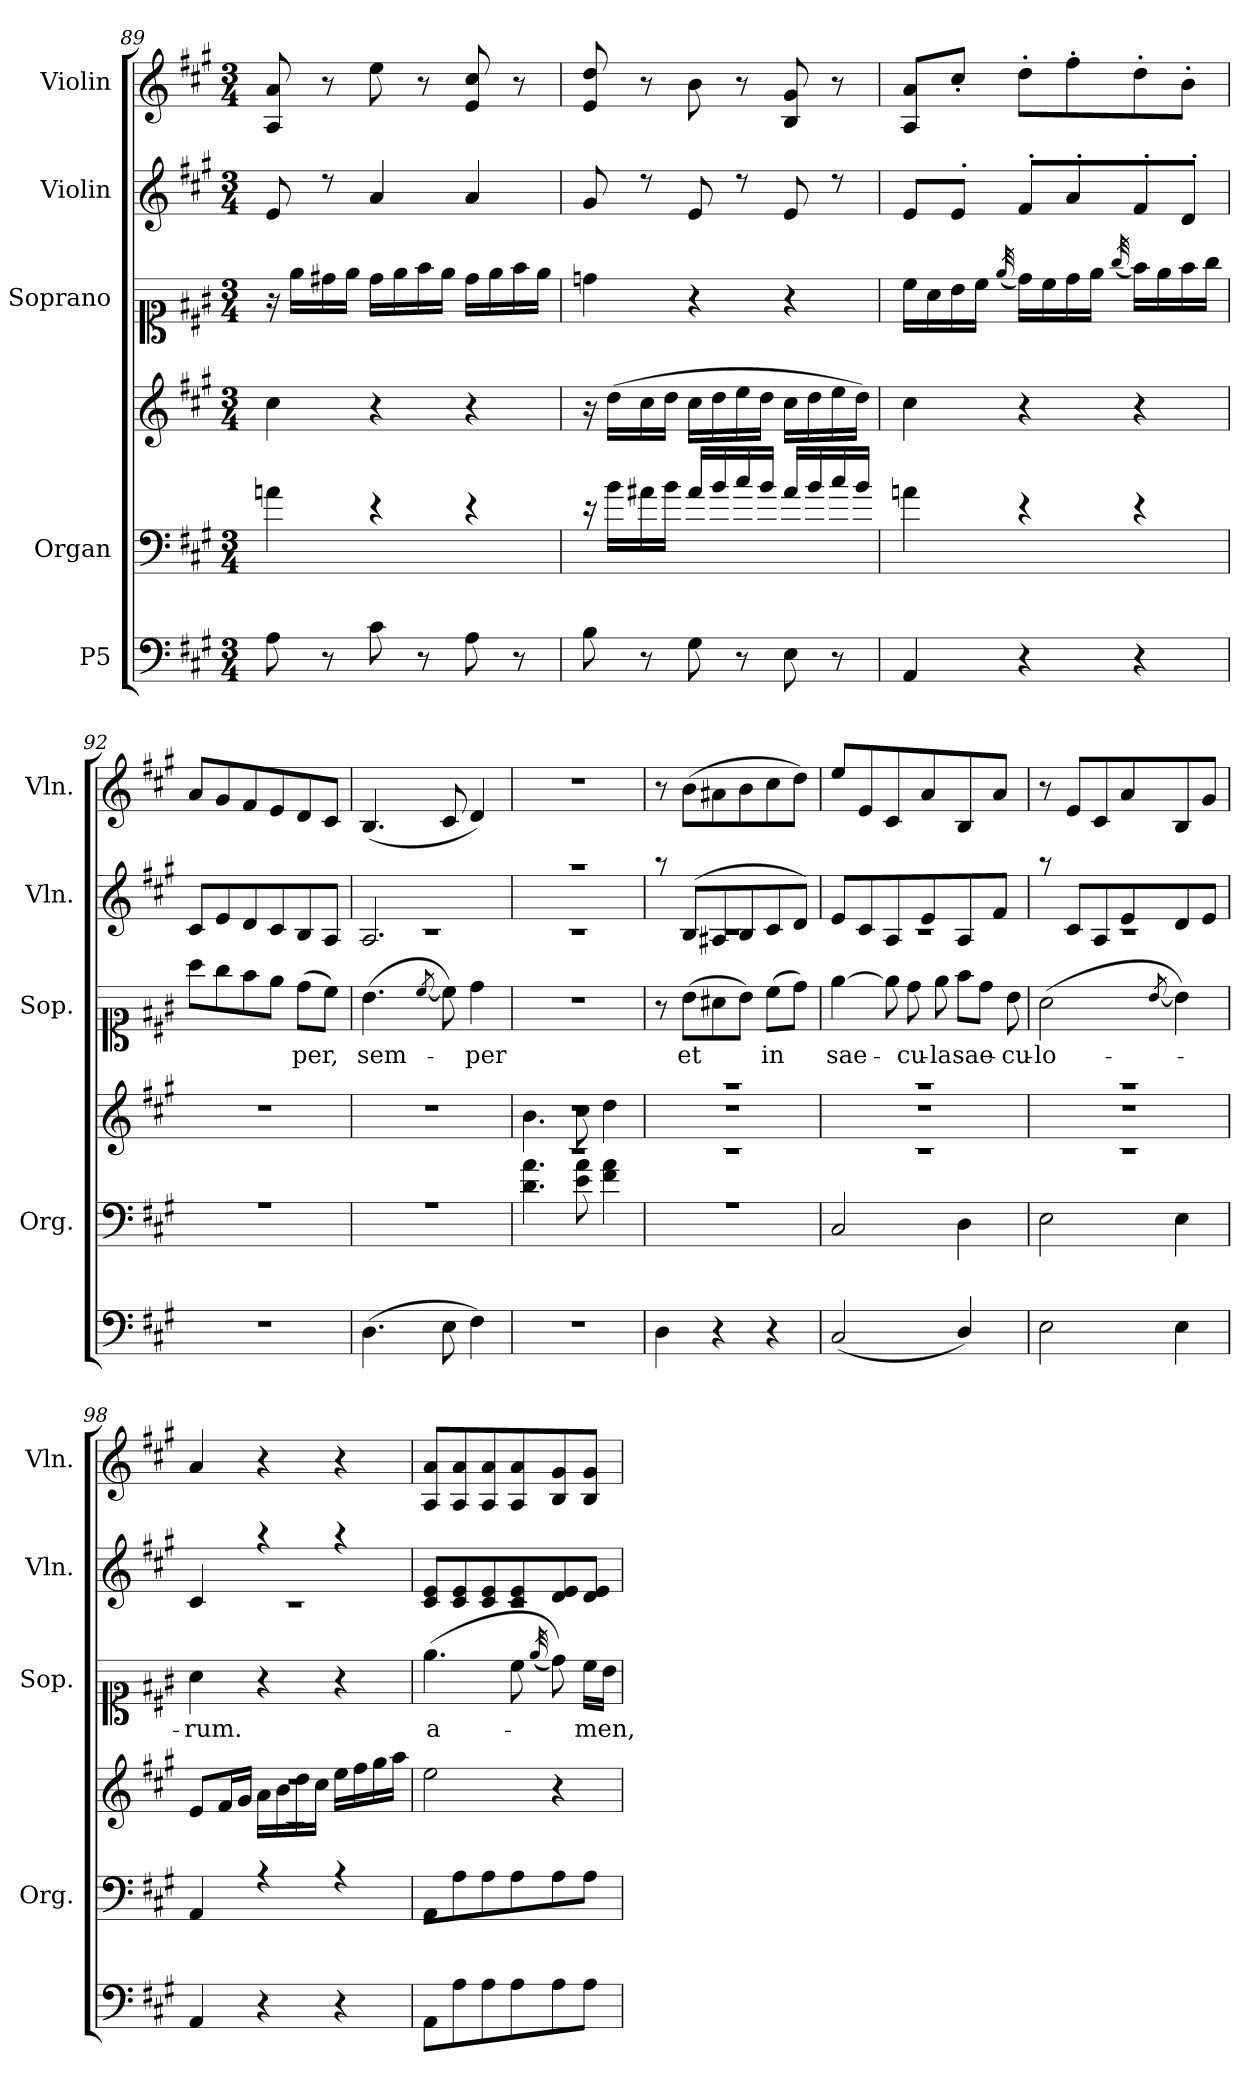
**kern	**kern	**kern	**kern	**text	**kern	**kern
*part5	*part4	*part4	*part3	*part3	*part2	*part1
*staff6	*staff5	*staff4	*staff3	*staff3	*staff2	*staff1
*I"P5	*I"Organ	*	*I"Soprano	*	*I"Violin	*I"Violin
*	*I'Org.	*	*I'Sop.	*	*I'Vln.	*I'Vln.
*clefF4	*clefF4	*clefG2	*clefC1	*	*clefG2	*clefG2
*k[f#c#g#]	*k[f#c#g#]	*k[f#c#g#]	*k[f#c#g#]	*	*k[f#c#g#]	*k[f#c#g#]
*A:	*A:	*A:	*A:	*	*A:	*A:
*M3/4	*M3/4	*M3/4	*M3/4	*	*M3/4	*M3/4
=89	=89	=89	=89	=89	=89	=89
*	*^	*^	*	*	*^	*
*	*	*	*	*^	*	*	*	*	*
8A\	4ani\	2.ryy	2.ryy	2.ryy	4cc#\	16r	.	8e/	2.ryy	8A/ 8a/
.	.	.	.	.	.	16ee\LL	.	.	.	.
8r	.	.	.	.	.	16dd#X\	.	8r	.	8r
.	.	.	.	.	.	16ee\JJ	.	.	.	.
8c#\	4r	.	.	.	4r	16dd#\LL	.	4a/	.	8ee\
.	.	.	.	.	.	16ee\	.	.	.	.
8r	.	.	.	.	.	16ff#\	.	.	.	8r
.	.	.	.	.	.	16ee\JJ	.	.	.	.
8A\	4r	.	.	.	4r	16dd#\LL	.	4a/	.	8e/ 8cc#/
.	.	.	.	.	.	16ee\	.	.	.	.
8r	.	.	.	.	.	16ff#\	.	.	.	8r
.	.	.	.	.	.	16ee\JJ	.	.	.	.
!!LO:LB:g=z
=90	=90	=90	=90	=90	=90	=90	=90	=90	=90	=90
8B\	16r	2.ryy	2.ryy	2.ryy	16r	4ddni\	.	8g#/	2.ryy	8e/ 8dd/
.	16b\LL	.	.	.	(>16dd\LL	.	.	.	.	.
8r	16a#X\	.	.	.	16cc#\	.	.	8r	.	8r
.	16b\JJ	.	.	.	16dd\JJ	.	.	.	.	.
8G#\	16a#/LL	.	.	.	16cc#\LL	4r	.	8e/	.	8b\
.	16b/	.	.	.	16dd\	.	.	.	.	.
8r	16cc#/	.	.	.	16ee\	.	.	8r	.	8r
.	16b/JJ	.	.	.	16dd\JJ	.	.	.	.	.
8E\	16a#/LL	.	.	.	16cc#\LL	4r	.	8e/	.	8B/ 8g#/
.	16b/	.	.	.	16dd\	.	.	.	.	.
8r	16cc#/	.	.	.	16ee\	.	.	8r	.	8r
.	16b/JJ	.	.	.	16dd\JJ)	.	.	.	.	.
=91	=91	=91	=91	=91	=91	=91	=91	=91	=91	=91
4AA/	4ani\	2.ryy	2.ryy	2.ryy	4cc#\	16cc#\LL	.	8e/L	2.ryy	8A/ 8a/L
.	.	.	.	.	.	16a\	.	.	.	.
.	.	.	.	.	.	16b\	.	8e'>/J	.	8cc#'>/J
.	.	.	.	.	.	16cc#\JJ	.	.	.	.
.	.	.	.	.	.	(<32qee/	.	.	.	.
4r	4r	.	.	.	4r	16dd\LL)	.	8f#'>/L	.	8dd'>\L
.	.	.	.	.	.	16cc#\	.	.	.	.
.	.	.	.	.	.	16dd\	.	8a'>/	.	8ff#'>\
.	.	.	.	.	.	16ee\JJ	.	.	.	.
.	.	.	.	.	.	(<32qgg#/	.	.	.	.
4r	4r	.	.	.	4r	16ff#\LL)	.	8f#'>/	.	8dd'>\
.	.	.	.	.	.	16ee\	.	.	.	.
.	.	.	.	.	.	16ff#\	.	8d'>/J	.	8b'>\J
.	.	.	.	.	.	16gg#\JJ	.	.	.	.
=92	=92	=92	=92	=92	=92	=92	=92	=92	=92	=92
!LO:N:vis=1	!LO:N:vis=1	!	!	!	!LO:N:vis=1	!	!	!	!	!
2.r	2.r	2.ryy	2.ryy	2.ryy	2.r	8aa\L	.	8c#/L	2.ryy	8a/L
.	.	.	.	.	.	8gg#\	.	8e/	.	8g#/
.	.	.	.	.	.	8ff#\	.	8d/	.	8f#/
.	.	.	.	.	.	8ee\J	.	8c#/	.	8e/
!	!	!	!	!	!	!	!LO:LY:b	!	!	!
.	.	.	.	.	.	(>8dd\L	-per,	8B/	.	8d/
.	.	.	.	.	.	8cc#\J)	.	8A/J	.	8c#/J
=93	=93	=93	=93	=93	=93	=93	=93	=93	=93	=93
!	!LO:N:vis=1	!	!	!	!LO:N:vis=1	!	!LO:LY:b	!	!LO:N:vis=1	!
(>4.D\	2.r	2.ryy	2.ryy	2.ryy	2.r	(>4.b\	sem-	2.A/	2.rc	(<4.B/
.	.	.	.	.	.	[<8qcc#/	.	.	.	.
8E\	.	.	.	.	.	8cc#\])	.	.	.	8c#/
!	!	!	!	!	!	!	!LO:LY:b	!	!	!
4F#\)	.	.	.	.	.	4dd\	-per	.	.	4d/)
=94	=94	=94	=94	=94	=94	=94	=94	=94	=94	=94
!LO:N:vis=1	!	!	!	!LO:N:vis=1	!LO:N:vis=1	!LO:N:vis=1	!	!LO:N:vis=1	!LO:N:vis=1	!LO:N:vis=1
2.r	4.d\ 4.a\	2.ryy	4.b\	2.rc	2.r	2.r	.	2.raa	2.rc	2.r
.	8e\ 8a\	.	8cc#\	.	.	.	.	.	.	.
.	4f#\ 4a\	.	4dd\	.	.	.	.	.	.	.
!!LO:PB:g=z
=95	=95	=95	=95	=95	=95	=95	=95	=95	=95	=95
!	!LO:N:vis=1	!	!LO:N:vis=1	!LO:N:vis=1	!LO:N:vis=1	!	!	!	!LO:N:vis=1	!
4D\	2.r	2.ryy	2.raa	2.rc	2.r	8r	.	8raa	2.rc	8r
!	!	!	!	!	!	!	!LO:LY:b	!	!	!
.	.	.	.	.	.	(>8b\L	et	(<8B/L	.	(>8b\L
4r	.	.	.	.	.	8a#X\	.	8A#X/	.	8a#X\
.	.	.	.	.	.	8b\J)	.	8B/	.	8b\
!	!	!	!	!	!	!	!LO:LY:b	!	!	!
4r	.	.	.	.	.	(>8cc#\L	in	8c#/	.	8cc#\
.	.	.	.	.	.	8dd\J)	.	8d/J)	.	8dd\J)
=96	=96	=96	=96	=96	=96	=96	=96	=96	=96	=96
!	!	!	!LO:N:vis=1	!LO:N:vis=1	!LO:N:vis=1	!	!LO:LY:b	!	!LO:N:vis=1	!
(>2C#/	2C#/	2.ryy	2.raa	2.rc	2.r	[>4ee\	sae-	8e/L	2.rc	8ee/L
.	.	.	.	.	.	.	.	8c#/	.	8e/
*	*	*	*	*	*	*Xtuplet	*	*	*	*
.	.	.	.	.	.	12ee\]	.	8A/	.	8c#/
!	!	!	!	!	!	!	!LO:LY:b	!	!	!
.	.	.	.	.	.	12dd\	-cu-	.	.	.
.	.	.	.	.	.	.	.	8e/	.	8a/
!	!	!	!	!	!	!	!LO:LY:b	!	!	!
.	.	.	.	.	.	12ee\	-la	.	.	.
!	!	!	!	!	!	!	!LO:LY:b	!	!	!
4D/)	4D\	.	.	.	.	12ff#\L	sae-	8A/	.	8B/
.	.	.	.	.	.	12dd\J	.	.	.	.
.	.	.	.	.	.	.	.	8f#/J	.	8a/J
!	!	!	!	!	!	!	!LO:LY:b	!	!	!
.	.	.	.	.	.	12b\	-cu-	.	.	.
=97	=97	=97	=97	=97	=97	=97	=97	=97	=97	=97
!	!	!	!LO:N:vis=1	!LO:N:vis=1	!LO:N:vis=1	!	!LO:LY:b	!	!LO:N:vis=1	!
2E\	2E\	2.ryy	2.raa	2.rc	2.r	(>2a\	-lo-	8raa	2.rc	8r
.	.	.	.	.	.	.	.	8c#/L	.	8e/L
.	.	.	.	.	.	.	.	8A/	.	8c#/
.	.	.	.	.	.	.	.	8e/	.	8a/
.	.	.	.	.	.	[<8qb/	.	.	.	.
4E\	4E\	.	.	.	.	4b\])	.	8d/	.	8B/
.	.	.	.	.	.	.	.	8e/J	.	8g#/J
=98	=98	=98	=98	=98	=98	=98	=98	=98	=98	=98
!	!	!	!	!LO:N:vis=1	!LO:N:vis=1	!	!LO:LY:b	!	!LO:N:vis=1	!
4AA/	4AA/	2.ryy	8e/L	2.rc	2.r	4a\	-rum.	4c#/	2.rc	4a/
.	.	.	16f#/L	.	.	.	.	.	.	.
.	.	.	16g#/JJ	.	.	.	.	.	.	.
4r	4r	.	16a\LL	.	.	4r	.	4raa	.	4r
.	.	.	16b\	.	.	.	.	.	.	.
.	.	.	16dd\	.	.	.	.	.	.	.
.	.	.	16cc#\JJ	.	.	.	.	.	.	.
4r	4r	.	16ee\LL	.	.	4r	.	4raa	.	4r
.	.	.	16ff#\	.	.	.	.	.	.	.
.	.	.	16gg#\	.	.	.	.	.	.	.
.	.	.	16aa\JJ	.	.	.	.	.	.	.
=99	=99	=99	=99	=99	=99	=99	=99	=99	=99	=99
!	!	!	!	!	!	!	!LO:LY:b	!	!LO:N:vis=1	!
8AA\L	8AA\L	2.ryy	2.ryy	2.ryy	2ee\	(>4.ee\	a-	8c#/ 8e/L	2.rc	8A/ 8a/L
8A\	8A\	.	.	.	.	.	.	8c#/ 8e/	.	8A/ 8a/
8A\	8A\	.	.	.	.	.	.	8c#/ 8e/	.	8A/ 8a/
8A\	8A\	.	.	.	.	8cc#\	.	8c#/ 8e/	.	8A/ 8a/
.	.	.	.	.	.	(<32qee/	.	.	.	.
8A\	8A\	.	.	.	4r	8dd\))	.	8d/ 8e/	.	8B/ 8g#/
!	!	!	!	!	!	!	!LO:LY:b	!	!	!
8A\J	8A\J	.	.	.	.	16cc#\LL	-men,	8d/ 8e/J	.	8B/ 8g#/J
.	.	.	.	.	.	16b\JJ	.	.	.	.
*	*v	*v	*	*	*	*	*	*v	*v	*
*	*	*v	*v	*v	*	*	*	*
=	=	=	=	=	=	=
*-	*-	*-	*-	*-	*-	*-
